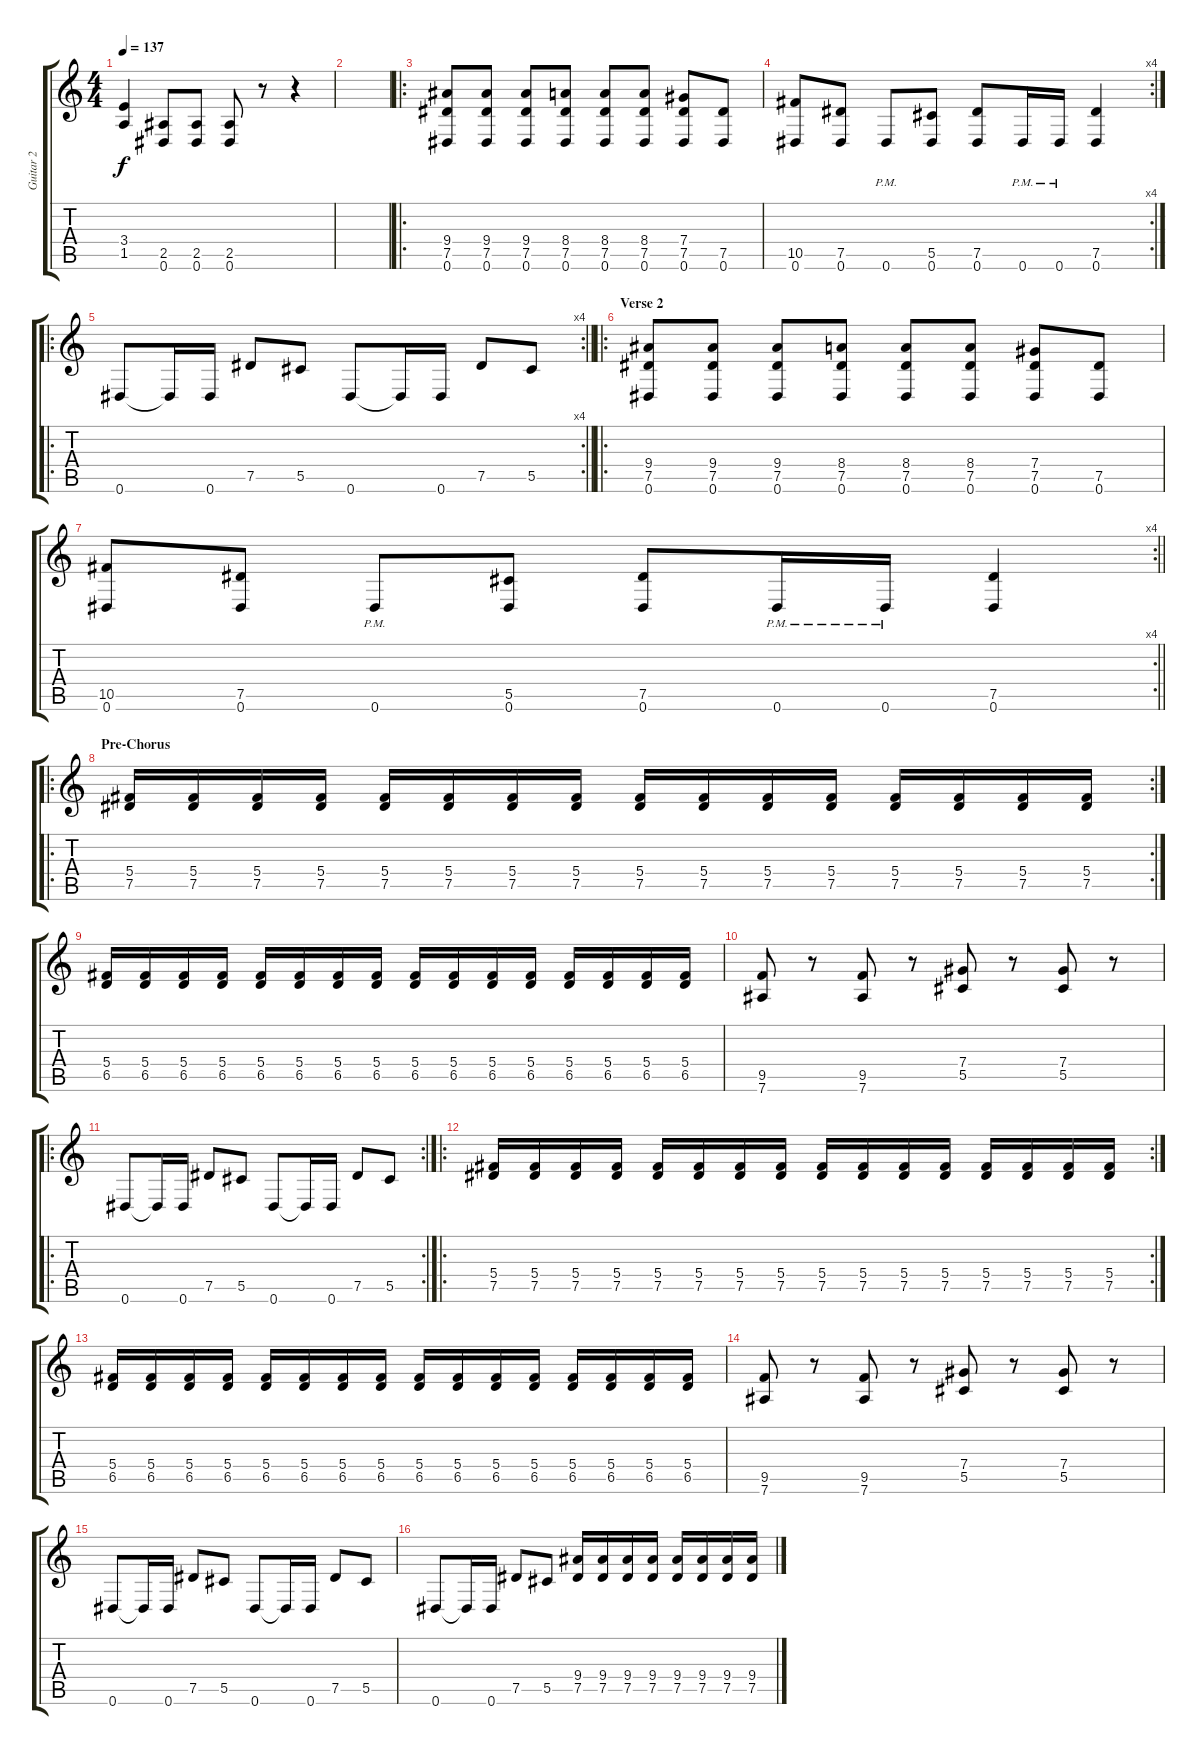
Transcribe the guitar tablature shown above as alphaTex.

\track ("Guitar 2" "Guitar 2") {instrument distortionguitar}
\staff {score tabs}
\tuning (Eb4 Bb3 Gb3 Db3 Ab2 Eb2) {hide}
\ts (4 4)
\tempo 137
\clef g2
\ks c
(3.4 1.5).4{dy f} (2.5 0.6).8 (2.5 0.6).8 (2.5 0.6).8 r.8 r.4 |
|
\ro
(9.4 7.5 0.6).8 (9.4 7.5 0.6).8 (9.4 7.5 0.6).8 (8.4 7.5 0.6).8 (8.4 7.5 0.6).8 (8.4 7.5 0.6).8 (7.4 7.5 0.6).8 (7.5 0.6).8 |
\rc 4
(10.5 0.6).8 (7.5 0.6).8 0.6{pm}.8 (5.5 0.6).8 (7.5 0.6).8 0.6{pm}.16 0.6{pm}.16 (7.5 0.6).4 |
\ro
\rc 4
\barLineRight lightlight
0.6.8 0.6{t}.16 0.6.16 7.5.8 5.5.8 0.6.8 0.6{t}.16 0.6.16 7.5.8 5.5.8 |
\ro
\section ("" "Verse 2")
(9.4 7.5 0.6).8 (9.4 7.5 0.6).8 (9.4 7.5 0.6).8 (8.4 7.5 0.6).8 (8.4 7.5 0.6).8 (8.4 7.5 0.6).8 (7.4 7.5 0.6).8 (7.5 0.6).8 |
\rc 4
\barLineRight lightlight
(10.5 0.6).8 (7.5 0.6).8 0.6{pm}.8 (5.5 0.6).8 (7.5 0.6).8 0.6{pm}.16 0.6{pm}.16 (7.5 0.6).4 |
\ro
\rc 2
\section ("" "Pre-Chorus")
(5.4 7.5).16 (5.4 7.5).16 (5.4 7.5).16 (5.4 7.5).16 (5.4 7.5).16 (5.4 7.5).16 (5.4 7.5).16 (5.4 7.5).16 (5.4 7.5).16 (5.4 7.5).16 (5.4 7.5).16 (5.4 7.5).16 (5.4 7.5).16 (5.4 7.5).16 (5.4 7.5).16 (5.4 7.5).16 |
(5.4 6.5).16 (5.4 6.5).16 (5.4 6.5).16 (5.4 6.5).16 (5.4 6.5).16 (5.4 6.5).16 (5.4 6.5).16 (5.4 6.5).16 (5.4 6.5).16 (5.4 6.5).16 (5.4 6.5).16 (5.4 6.5).16 (5.4 6.5).16 (5.4 6.5).16 (5.4 6.5).16 (5.4 6.5).16 |
(9.5 7.6).8 r.8 (9.5 7.6).8 r.8 (7.4 5.5).8 r.8 (7.4 5.5).8 r.8 |
\ro
\rc 2
0.6.8 0.6{t}.16 0.6.16 7.5.8 5.5.8 0.6.8 0.6{t}.16 0.6.16 7.5.8 5.5.8 |
\ro
\rc 2
(5.4 7.5).16 (5.4 7.5).16 (5.4 7.5).16 (5.4 7.5).16 (5.4 7.5).16 (5.4 7.5).16 (5.4 7.5).16 (5.4 7.5).16 (5.4 7.5).16 (5.4 7.5).16 (5.4 7.5).16 (5.4 7.5).16 (5.4 7.5).16 (5.4 7.5).16 (5.4 7.5).16 (5.4 7.5).16 |
(5.4 6.5).16 (5.4 6.5).16 (5.4 6.5).16 (5.4 6.5).16 (5.4 6.5).16 (5.4 6.5).16 (5.4 6.5).16 (5.4 6.5).16 (5.4 6.5).16 (5.4 6.5).16 (5.4 6.5).16 (5.4 6.5).16 (5.4 6.5).16 (5.4 6.5).16 (5.4 6.5).16 (5.4 6.5).16 |
(9.5 7.6).8 r.8 (9.5 7.6).8 r.8 (7.4 5.5).8 r.8 (7.4 5.5).8 r.8 |
0.6.8 0.6{t}.16 0.6.16 7.5.8 5.5.8 0.6.8 0.6{t}.16 0.6.16 7.5.8 5.5.8 |
0.6.8 0.6{t}.16 0.6.16 7.5.8 5.5.8 (9.4 7.5).16 (9.4 7.5).16 (9.4 7.5).16 (9.4 7.5).16 (9.4 7.5).16 (9.4 7.5).16 (9.4 7.5).16 (9.4 7.5).16
